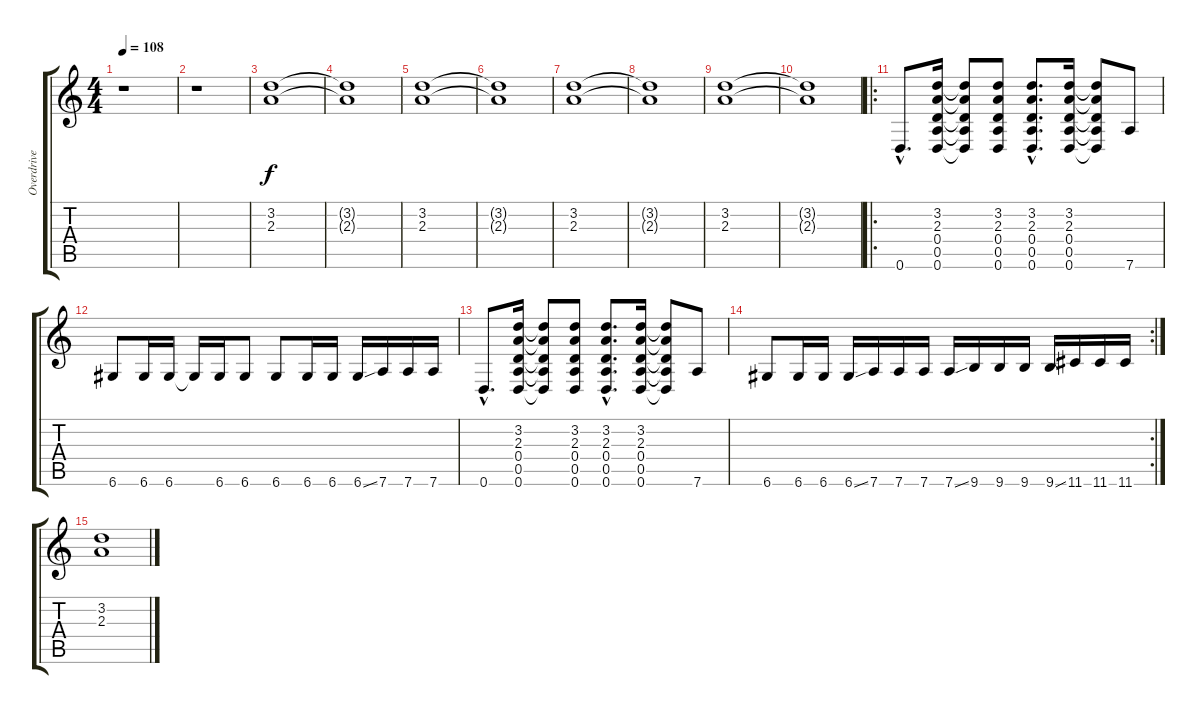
\track ("Overdrive" "Overdrive") {instrument overdrivenguitar}
\staff {score tabs}
\tuning (E4 B3 G3 D3 A2 D2) {hide}
\ts (4 4)
\tempo 108
\clef g2
\ks c
r.1{dy f} |
r.1 |
(3.2 2.3).1 |
(3.2{t} 2.3{t}).1 |
(3.2 2.3).1 |
(3.2{t} 2.3{t}).1 |
(3.2 2.3).1 |
(3.2{t} 2.3{t}).1 |
(3.2 2.3).1 |
(3.2{t} 2.3{t}).1 |
\ro
0.6{hac}.8{d} (3.2 2.3 0.4 0.5 0.6).16 (3.2{t} 2.3{t} 0.4{t} 0.5{t} 0.6{t}).8 (3.2 2.3 0.4 0.5 0.6).8 (3.2{hac} 2.3{hac} 0.4{hac} 0.5{hac} 0.6{hac}).8{d} (3.2 2.3 0.4 0.5 0.6).16 (3.2{t} 2.3{t} 0.4{t} 0.5{t} 0.6{t}).8 7.6.8 |
6.6.8 6.6.16 6.6.16 6.6{t}.16 6.6.16 6.6.8 6.6.8 6.6.16 6.6.16 6.6{ss}.16 7.6.16 7.6.16 7.6.16 |
0.6{hac}.8{d} (3.2 2.3 0.4 0.5 0.6).16 (3.2{t} 2.3{t} 0.4{t} 0.5{t} 0.6{t}).8 (3.2 2.3 0.4 0.5 0.6).8 (3.2{hac} 2.3{hac} 0.4{hac} 0.5{hac} 0.6{hac}).8{d} (3.2 2.3 0.4 0.5 0.6).16 (3.2{t} 2.3{t} 0.4{t} 0.5{t} 0.6{t}).8 7.6.8 |
\rc 2
6.6.8 6.6.16 6.6.16 6.6{ss}.16 7.6.16 7.6.16 7.6.16 7.6{ss}.16 9.6.16 9.6.16 9.6.16 9.6{ss}.16 11.6.16 11.6.16 11.6.16 |
(3.2 2.3).1
